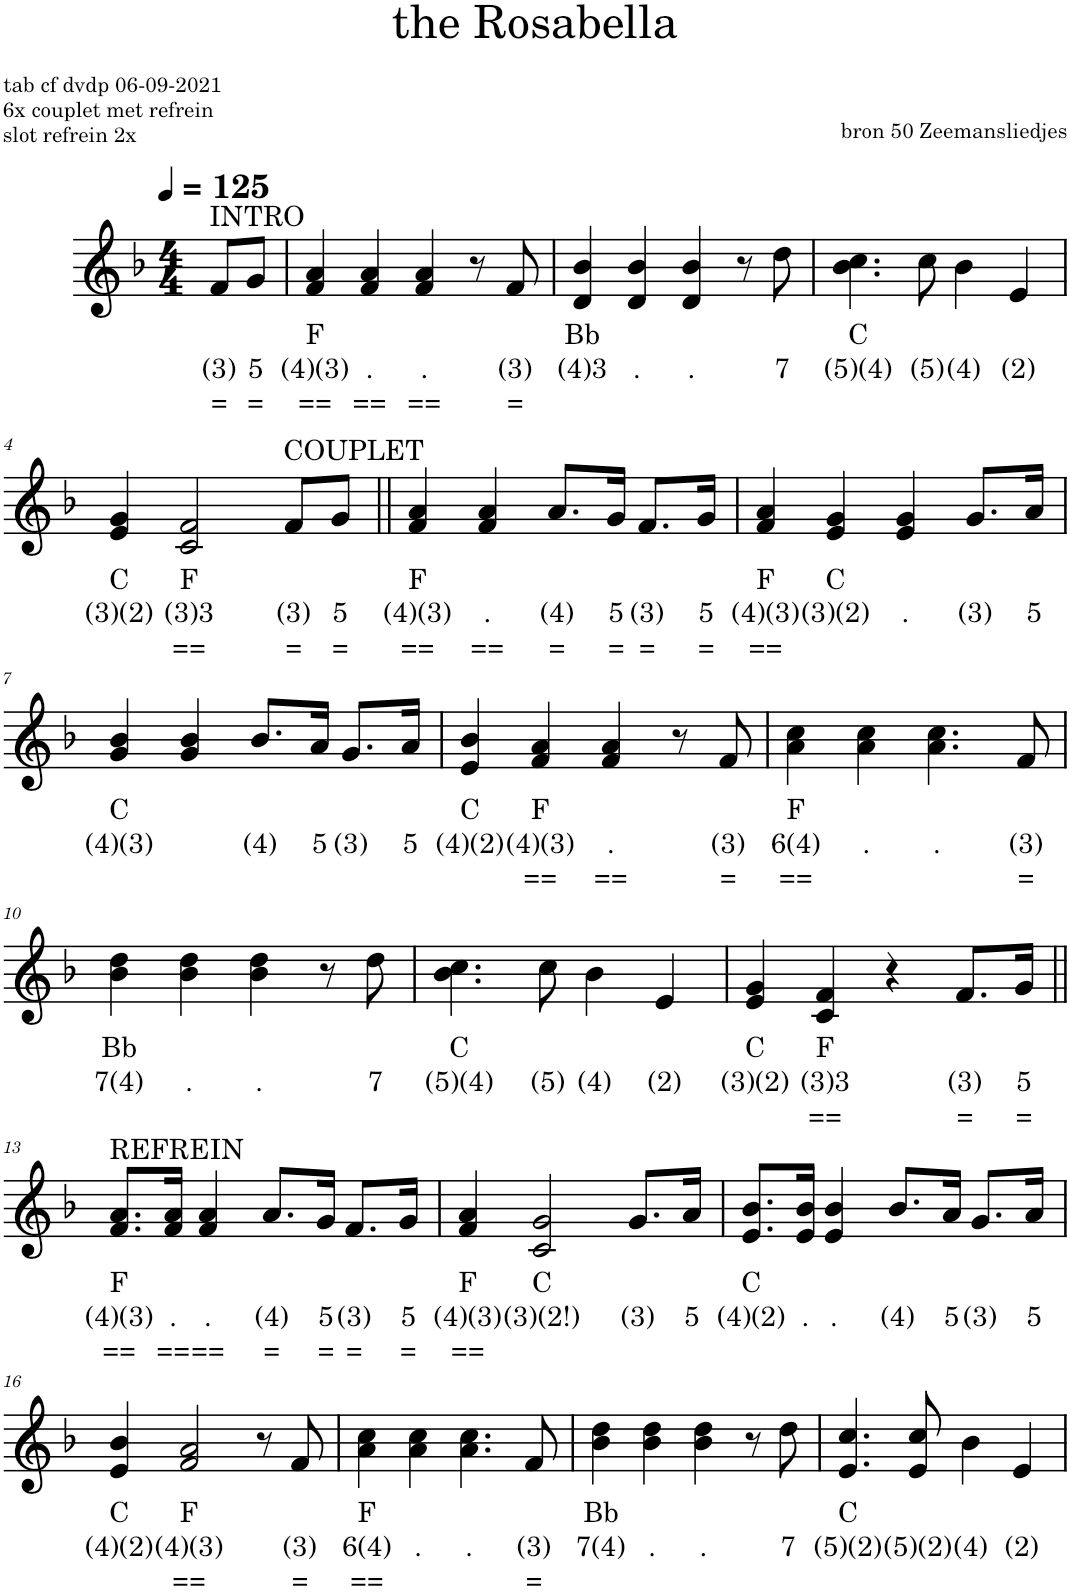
**kern	**text	**text	**text
*part1	*part1	*part1	*part1
*staff1	*staff1	*staff1	*staff1
*I"Piano	*	*	*
*I'Pno.	*	*	*
*clefG2	*	*	*
*k[b-]	*	*	*
*M4/4	*	*	*
*MM125	*	*	*
=	=	=	=
!LO:TX:a:t=INTRO	!	!	!
!	!	!LO:LY:b	!LO:LY:b
8f/L	.	(3)	=
!	!	!LO:LY:b	!LO:LY:b
8g/J	.	5	=
=1	=1	=1	=1
!	!LO:LY:b	!LO:LY:b	!LO:LY:b
4f/ 4a/	F	(4)(3)	==
!	!	!LO:LY:b	!LO:LY:b
4f/ 4a/	.	.	==
!	!	!LO:LY:b	!LO:LY:b
4f/ 4a/	.	.	==
8r	.	.	.
!	!	!LO:LY:b	!LO:LY:b
8f/	.	(3)	=
=2	=2	=2	=2
!	!LO:LY:b	!LO:LY:b	!
4d/ 4b-/	Bb	(4)3	.
!	!	!LO:LY:b	!
4d/ 4b-/	.	.	.
!	!	!LO:LY:b	!
4d/ 4b-/	.	.	.
8r	.	.	.
!	!	!LO:LY:b	!
8dd\	.	7	.
=3	=3	=3	=3
!	!LO:LY:b	!LO:LY:b	!
4.b-\ 4.cc\	C	(5)(4)	.
!	!	!LO:LY:b	!
8cc\	.	(5)	.
!	!	!LO:LY:b	!
4b-\	.	(4)	.
!	!	!LO:LY:b	!
4e/	.	(2)	.
!!LO:LB:g=z
=4	=4	=4	=4
!	!LO:LY:b	!LO:LY:b	!
4e/ 4g/	C	(3)(2)	.
!	!LO:LY:b	!LO:LY:b	!LO:LY:b
2c/ 2f/	F	(3)3	==
!LO:TX:a:t=COUPLET	!	!	!
!	!	!LO:LY:b	!LO:LY:b
8f/L	.	(3)	=
!	!	!LO:LY:b	!LO:LY:b
8g/J	.	5	=
=5||	=5||	=5||	=5||
!	!LO:LY:b	!LO:LY:b	!LO:LY:b
4f/ 4a/	F	(4)(3)	==
!	!	!LO:LY:b	!LO:LY:b
4f/ 4a/	.	.	==
!	!	!LO:LY:b	!LO:LY:b
8.a/L	.	(4)	=
!	!	!LO:LY:b	!LO:LY:b
16g/Jk	.	5	=
!	!	!LO:LY:b	!LO:LY:b
8.f/L	.	(3)	=
!	!	!LO:LY:b	!LO:LY:b
16g/Jk	.	5	=
=6	=6	=6	=6
!	!LO:LY:b	!LO:LY:b	!LO:LY:b
4f/ 4a/	F	(4)(3)	==
!	!LO:LY:b	!LO:LY:b	!
4e/ 4g/	C	(3)(2)	.
!	!	!LO:LY:b	!
4e/ 4g/	.	.	.
!	!	!LO:LY:b	!
8.g/L	.	(3)	.
!	!	!LO:LY:b	!
16a/Jk	.	5	.
!!LO:LB:g=z
=7	=7	=7	=7
!	!LO:LY:b	!LO:LY:b	!
4g/ 4b-/	C	(4)(3)	.
4g/ 4b-/	.	.	.
!	!	!LO:LY:b	!
8.b-/L	.	(4)	.
!	!	!LO:LY:b	!
16a/Jk	.	5	.
!	!	!LO:LY:b	!
8.g/L	.	(3)	.
!	!	!LO:LY:b	!
16a/Jk	.	5	.
=8	=8	=8	=8
!	!LO:LY:b	!LO:LY:b	!
4e/ 4b-/	C	(4)(2)	.
!	!LO:LY:b	!LO:LY:b	!LO:LY:b
4f/ 4a/	F	(4)(3)	==
!	!	!LO:LY:b	!LO:LY:b
4f/ 4a/	.	.	==
8r	.	.	.
!	!	!LO:LY:b	!LO:LY:b
8f/	.	(3)	=
=9	=9	=9	=9
!	!LO:LY:b	!LO:LY:b	!LO:LY:b
4a\ 4cc\	F	6(4)	==
!	!	!LO:LY:b	!
4a\ 4cc\	.	.	.
!	!	!LO:LY:b	!
4.a\ 4.cc\	.	.	.
!	!	!LO:LY:b	!LO:LY:b
8f/	.	(3)	=
!!LO:LB:g=z
=10	=10	=10	=10
!	!LO:LY:b	!LO:LY:b	!
4b-\ 4dd\	Bb	7(4)	.
!	!	!LO:LY:b	!
4b-\ 4dd\	.	.	.
!	!	!LO:LY:b	!
4b-\ 4dd\	.	.	.
8r	.	.	.
!	!	!LO:LY:b	!
8dd\	.	7	.
=11	=11	=11	=11
!	!LO:LY:b	!LO:LY:b	!
4.b-\ 4.cc\	C	(5)(4)	.
!	!	!LO:LY:b	!
8cc\	.	(5)	.
!	!	!LO:LY:b	!
4b-\	.	(4)	.
!	!	!LO:LY:b	!
4e/	.	(2)	.
=12	=12	=12	=12
!	!LO:LY:b	!LO:LY:b	!
4e/ 4g/	C	(3)(2)	.
!	!LO:LY:b	!LO:LY:b	!LO:LY:b
4c/ 4f/	F	(3)3	==
4r	.	.	.
!	!	!LO:LY:b	!LO:LY:b
8.f/L	.	(3)	=
!	!	!LO:LY:b	!LO:LY:b
16g/Jk	.	5	=
!!LO:LB:g=z
=13||	=13||	=13||	=13||
!LO:TX:a:t=REFREIN	!	!	!
!	!LO:LY:b	!LO:LY:b	!LO:LY:b
8.f/ 8.a/L	F	(4)(3)	==
!	!	!LO:LY:b	!LO:LY:b
16f/ 16a/Jk	.	.	==
!	!	!LO:LY:b	!LO:LY:b
4f/ 4a/	.	.	==
!	!	!LO:LY:b	!LO:LY:b
8.a/L	.	(4)	=
!	!	!LO:LY:b	!LO:LY:b
16g/Jk	.	5	=
!	!	!LO:LY:b	!LO:LY:b
8.f/L	.	(3)	=
!	!	!LO:LY:b	!LO:LY:b
16g/Jk	.	5	=
=14	=14	=14	=14
!	!LO:LY:b	!LO:LY:b	!LO:LY:b
4f/ 4a/	F	(4)(3)	==
!	!LO:LY:b	!LO:LY:b	!
2c/ 2g/	C	(3)(2!)	.
!	!	!LO:LY:b	!
8.g/L	.	(3)	.
!	!	!LO:LY:b	!
16a/Jk	.	5	.
=15	=15	=15	=15
!	!LO:LY:b	!LO:LY:b	!
8.e/ 8.b-/L	C	(4)(2)	.
!	!	!LO:LY:b	!
16e/ 16b-/Jk	.	.	.
!	!	!LO:LY:b	!
4e/ 4b-/	.	.	.
!	!	!LO:LY:b	!
8.b-/L	.	(4)	.
!	!	!LO:LY:b	!
16a/Jk	.	5	.
!	!	!LO:LY:b	!
8.g/L	.	(3)	.
!	!	!LO:LY:b	!
16a/Jk	.	5	.
!!LO:LB:g=z
=16	=16	=16	=16
!	!LO:LY:b	!LO:LY:b	!
4e/ 4b-/	C	(4)(2)	.
!	!LO:LY:b	!LO:LY:b	!LO:LY:b
2f/ 2a/	F	(4)(3)	==
8r	.	.	.
!	!	!LO:LY:b	!LO:LY:b
8f/	.	(3)	=
=17	=17	=17	=17
!	!LO:LY:b	!LO:LY:b	!LO:LY:b
4a\ 4cc\	F	6(4)	==
!	!	!LO:LY:b	!
4a\ 4cc\	.	.	.
!	!	!LO:LY:b	!
4.a\ 4.cc\	.	.	.
!	!	!LO:LY:b	!LO:LY:b
8f/	.	(3)	=
=18	=18	=18	=18
!	!LO:LY:b	!LO:LY:b	!
4b-\ 4dd\	Bb	7(4)	.
!	!	!LO:LY:b	!
4b-\ 4dd\	.	.	.
!	!	!LO:LY:b	!
4b-\ 4dd\	.	.	.
8r	.	.	.
!	!	!LO:LY:b	!
8dd\	.	7	.
=19	=19	=19	=19
!	!LO:LY:b	!LO:LY:b	!
4.e/ 4.cc/	C	(5)(2)	.
!	!	!LO:LY:b	!
8e/ 8cc/	.	(5)(2)	.
!	!	!LO:LY:b	!
4b-\	.	(4)	.
!	!	!LO:LY:b	!
4e/	.	(2)	.
=	=	=	=
*-	*-	*-	*-
